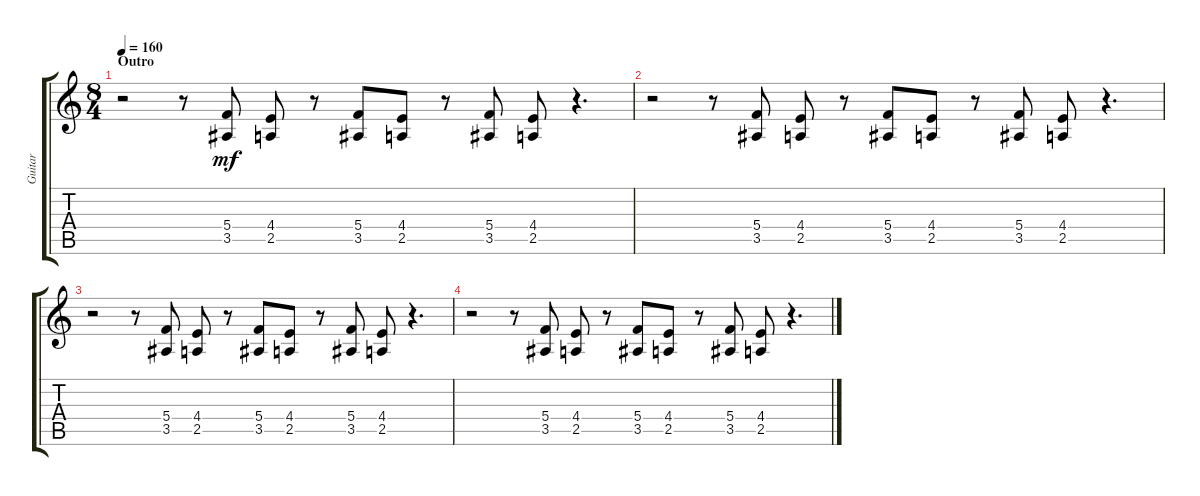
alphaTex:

\track ("Guitar" "Guitar") {instrument distortionguitar}
\staff {score tabs}
\tuning (D4 A3 F3 C3 G2 D2) {hide}
\ts (8 4)
\section ("" "Outro")
\tempo 160
\clef g2
\ks c
r.2{dy fff balance 0} r.8 (5.4 3.5).8{dy mf} (4.4 2.5).8 r.8 (5.4 3.5).8 (4.4 2.5).8 r.8 (5.4 3.5).8 (4.4 2.5).8 r.4{d} |
r.2{balance 16} r.8 (5.4 3.5).8 (4.4 2.5).8 r.8 (5.4 3.5).8 (4.4 2.5).8 r.8 (5.4 3.5).8 (4.4 2.5).8 r.4{d} |
r.2{balance 0} r.8 (5.4 3.5).8 (4.4 2.5).8 r.8 (5.4 3.5).8 (4.4 2.5).8 r.8 (5.4 3.5).8 (4.4 2.5).8 r.4{d} |
r.2{balance 16} r.8 (5.4 3.5).8 (4.4 2.5).8 r.8 (5.4 3.5).8 (4.4 2.5).8 r.8 (5.4 3.5).8 (4.4 2.5).8 r.4{d}
